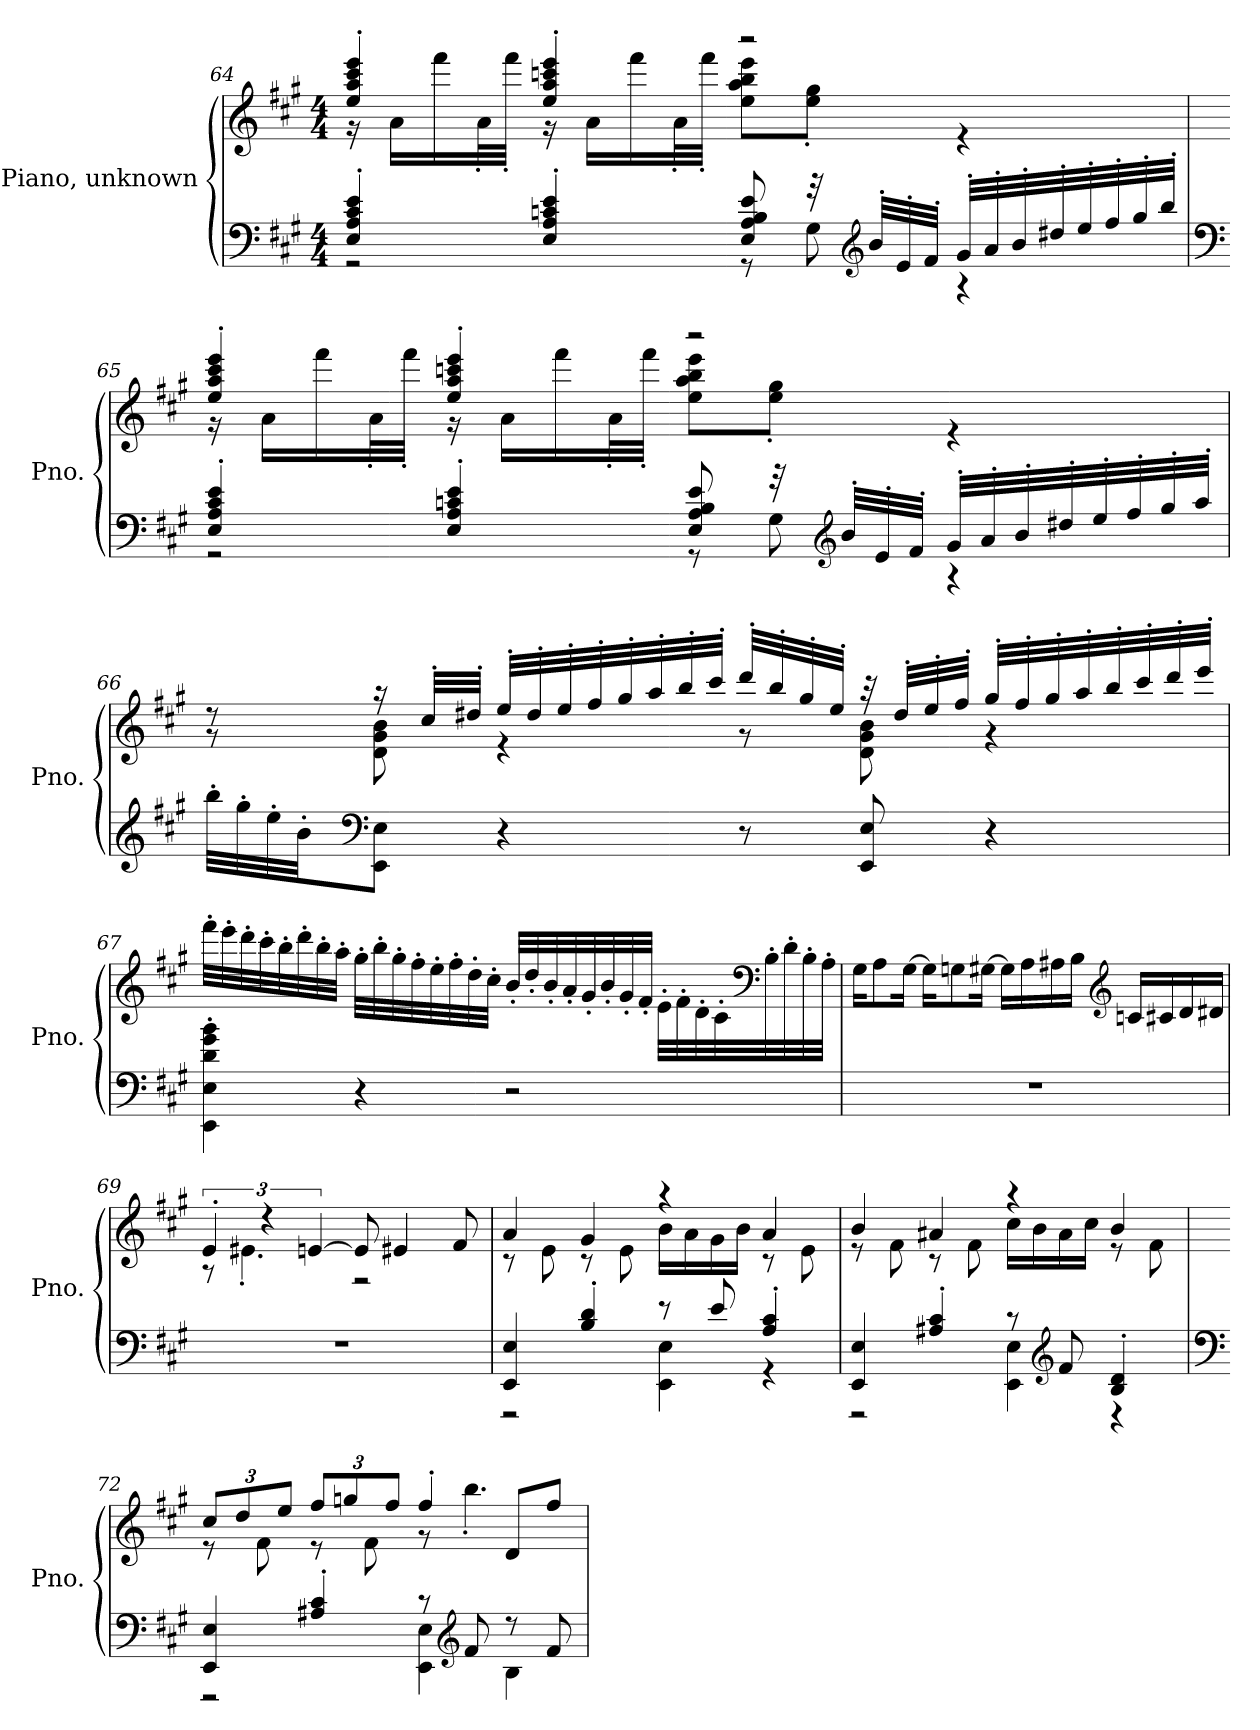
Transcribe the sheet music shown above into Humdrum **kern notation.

**kern	**kern
*part1	*part1
*staff2	*staff1
*I"Piano, unknown	*
*I'Pno.	*
!!LO:LB:g=z
*clefF4	*clefG2
*k[f#c#g#]	*k[f#c#g#]
*M4/4	*M4/4
=64	=64
*^	*^
4E/' 4A/' 4c#/' 4e/'	2r	4ee/' 4aa/' 4ccc#/' 4eee/'	16r
.	.	.	16a\LL
.	.	.	16fff#\
.	.	.	32a'\L
.	.	.	32fff#'\JJJ
4E/' 4A/' 4cn/' 4e/'	.	4ee/' 4aa/' 4cccn/' 4eee/'	16r
.	.	.	16a\LL
.	.	.	16fff#\
.	.	.	32a'\L
.	.	.	32fff#'\JJJ
8E/ 8A/ 8B/ 8e/	8r	2r	8ee\ 8aa\ 8bb\ 8eee\L
32r	8G#\	.	8ee\' 8gg#\'J
*clefG2	*	*	*
32b'/LLL	.	.	.
32e'/	.	.	.
32f#'/JJJ	.	.	.
32g#'/LLL	4r	.	4r
32a'/	.	.	.
32b'/	.	.	.
32dd#X'/	.	.	.
32ee'/	.	.	.
32ff#'/	.	.	.
32gg#'/	.	.	.
32bb'/JJJ	.	.	.
!!LO:LB:g=z	!!
=65	=65	=65	=65
*clefF4	*	*	*
4E/' 4A/' 4c#/' 4e/'	2r	4ee/' 4aa/' 4ccc#/' 4eee/'	16r
.	.	.	16a\LL
.	.	.	16fff#\
.	.	.	32a'\L
.	.	.	32fff#'\JJJ
4E/' 4A/' 4cn/' 4e/'	.	4ee/' 4aa/' 4cccn/' 4eee/'	16r
.	.	.	16a\LL
.	.	.	16fff#\
.	.	.	32a'\L
.	.	.	32fff#'\JJJ
8E/ 8A/ 8B/ 8e/	8r	2r	8ee\ 8aa\ 8bb\ 8eee\L
32r	8G#\	.	8ee\' 8gg#\'J
*clefG2	*	*	*
32b'/LLL	.	.	.
32e'/	.	.	.
32f#'/JJJ	.	.	.
32g#'/LLL	4r	.	4r
32a'/	.	.	.
32b'/	.	.	.
32dd#X'/	.	.	.
32ee'/	.	.	.
32ff#'/	.	.	.
32gg#'/	.	.	.
32aa'/JJJ	.	.	.
*v	*v	*	*
!!LO:LB:g=z	!!
=66	=66	=66
32bb'\LLL	8r	8r
32gg#'\	.	.
32ee'\	.	.
32b'\JJ	.	.
*clefF4	*	*
8EE\ 8E\J	16r	8d\ 8g#\ 8b\
.	32cc#'/LLL	.
.	32dd#X'/JJJ	.
4r	32ee'/LLL	4r
.	32dd#'/	.
.	32ee'/	.
.	32ff#'/	.
.	32gg#'/	.
.	32aa'/	.
.	32bb'/	.
.	32ccc#'/JJJ	.
8r	32ddd'/LLL	8r
.	32bb'/	.
.	32gg#'/	.
.	32ee'/JJJ	.
8EE/ 8E/	32r	8d\ 8g#\ 8b\
.	32dd#'/LLL	.
.	32ee'/	.
.	32ff#'/JJJ	.
4r	32gg#'/LLL	4r
.	32ff#'/	.
.	32gg#'/	.
.	32aa'/	.
.	32bb'/	.
.	32ccc#'/	.
.	32ddd'/	.
.	32eee'/JJJ	.
*	*v	*v
!!LO:LB:g=z
=67	=67
4EE\' 4E\' 4d\' 4g#\' 4b\'	32fff#'\LLL
.	32eee'\
.	32ddd'\
.	32ccc#'\
.	32bb'\
.	32ddd'\
.	32bb'\
.	32aa'\JJJ
4r	32gg#'\LLL
.	32bb'\
.	32gg#'\
.	32ff#'\
.	32ee'\
.	32ff#'\
.	32dd'\
.	32cc#'\JJJ
2r	32b'/LLL
.	32dd'/
.	32b'/
.	32a'/
.	32g#'/
.	32b'/
.	32g#'/
.	32f#'/JJJ
.	32e'\LLL
.	32f#'\
.	32d'\
.	32c#'\
*	*clefF4
.	32B'\
.	32d'\
.	32B'\
.	32A'\JJJ
!!LO:PB:g=z
=68	=68
1r	16G#\KL
.	8A\
.	[16G#\Jk
.	16G#\KL]
.	8Gn\
.	[16G#X\Jk
.	16G#\LL]
.	16A\
.	16A#X\
.	16B\JJ
*	*clefG2
.	16cn/LL
.	16c#X/
.	16d/
.	16d#X/JJ
=69	=69
*	*^
1r	6e'/	8r
.	.	4.e#X'\
.	6r	.
.	[6en/	.
.	8e/]	2r
.	4e#X/	.
.	8f#/	.
=70	=70	=70
*^	*	*
4EE/ 4E/	2r	4a/	8r
.	.	.	8e\
4B/' 4d/'	.	4g#/	8r
.	.	.	8e\
8r	4EE\ 4E\	4r	16b\LL
.	.	.	16a\
8e/	.	.	16g#\
.	.	.	16b\JJ
4A/' 4c#/'	4r	4a/	8r
.	.	.	8e\
!!LO:LB:g=z	!!
=71	=71	=71	=71
4EE/ 4E/	2r	4b/	8r
.	.	.	8f#\
4A#X/' 4c#/'	.	4a#X/	8r
.	.	.	8f#\
8r	4EE\ 4E\	4r	16cc#\LL
.	.	.	16b\
*clefG2	*	*	*
8f#/	.	.	16a#\
.	.	.	16cc#\JJ
4B/' 4d/'	4r	4b/	8r
.	.	.	8f#\
=72	=72	=72	=72
*clefF4	*	*	*
*	*	*Xbrackettup	*
4EE/ 4E/	2r	12cc#/L	8r
.	.	12dd/	.
.	.	.	8f#\
.	.	12ee/J	.
4A#X/' 4c#/'	.	12ff#/L	8r
.	.	12ggn/	.
.	.	.	8f#\
.	.	12ff#/J	.
8r	4EE\ 4E\	4ff#'/	8r
*clefG2	*	*	*
8f#/	.	.	4.bb'\
8r	4B\	8d/L	.
8f#/	.	8ff#/J	.
*v	*v	*	*
*	*v	*v
=	=
*-	*-
